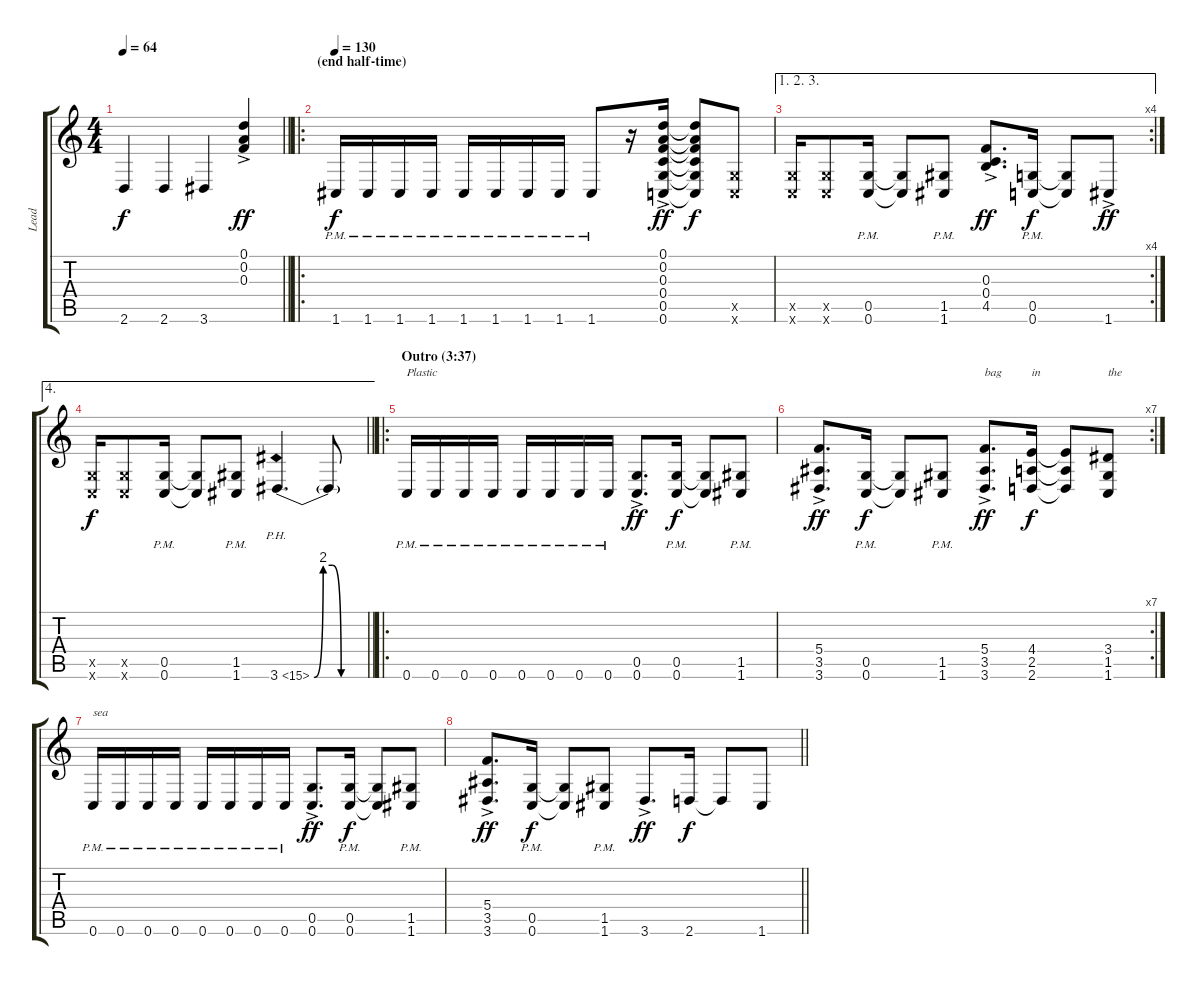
\track ("Lead" "Lead") {instrument distortionguitar}
\staff {score tabs}
\tuning (D4 A3 F3 C3 G2 C2) {hide}
\ts (4 4)
\tempo 64
\clef g2
\barLineRight lightlight
\ks c
2.6.4{dy f} 2.6.4 3.6.4 (0.1 0.2 0.3{ac}).4{dy ff} |
\ro
\section ("" "(end half-time)")
\tempo 130
1.6{pm}.16{dy f} 1.6{pm}.16 1.6{pm}.16 1.6{pm}.16 1.6{pm}.16 1.6{pm}.16 1.6{pm}.16 1.6{pm}.16 1.6{pm}.8 r.16 (0.1 0.2 0.3 0.4 0.5 0.6{ac}).16{dy ff} (0.1{t} 0.2{t} 0.3{t} 0.4{t} 0.5{t} 0.6{t}).8{dy f} (0.5{x} 0.6{x}).8 |
\ae (1 2 3)
\rc 4
(0.5{x} 0.6{x}).16 (0.5{x} 0.6{x}).8 (0.5 0.6{pm}).16 (0.5{t} 0.6{t}).8 (1.5 1.6{pm}).8 (0.3 0.4 4.5{ac}).8{d dy ff} (0.5{pm} 0.6).16{dy f} (0.5{t} 0.6{t}).8 1.6{ac}.8{dy ff} |
\ae 4
\barLineRight lightlight
(0.5{x} 0.6{x}).16{dy f} (0.5{x} 0.6{x}).8 (0.5{pm} 0.6).16 (0.5{t} 0.6{t}).8 (1.5{pm} 1.6).8 3.6{be (custom 0 0 10 8 20 8 30 0 60 0) ph 12}.4{d} 3.6{t}.8 |
\ro
\section ("" "Outro (3:37)")
0.6{pm}.16{txt "Plastic"} 0.6{pm}.16 0.6{pm}.16 0.6{pm}.16 0.6{pm}.16 0.6{pm}.16 0.6{pm}.16 0.6{pm}.16 (0.5 0.6{ac}).8{d dy ff} (0.5 0.6{pm}).16{dy f} (0.5{t} 0.6{t}).8 (1.5 1.6{pm}).8 |
\rc 7
(5.4 3.5 3.6{ac}).8{d dy ff} (0.5 0.6{pm}).16{dy f} (0.5{t} 0.6{t}).8 (1.5 1.6{pm}).8 (5.4 3.5 3.6{ac}).8{d txt "bag" dy ff} (4.4 2.5 2.6).16{txt "in" dy f} (4.4{t} 2.5{t} 2.6{t}).8 (3.4 1.5 1.6).8{txt "the"} |
0.6{pm}.16{txt "sea"} 0.6{pm}.16 0.6{pm}.16 0.6{pm}.16 0.6{pm}.16 0.6{pm}.16 0.6{pm}.16 0.6{pm}.16 (0.5 0.6{ac}).8{d dy ff} (0.5 0.6{pm}).16{dy f} (0.5{t} 0.6{t}).8 (1.5 1.6{pm}).8 |
\barLineRight lightlight
(5.4 3.5 3.6{ac}).8{d dy ff} (0.5 0.6{pm}).16{dy f} (0.5{t} 0.6{t}).8 (1.5 1.6{pm}).8 3.6{ac}.8{d dy ff} 2.6.16{dy f} 2.6{t}.8 1.6.8
